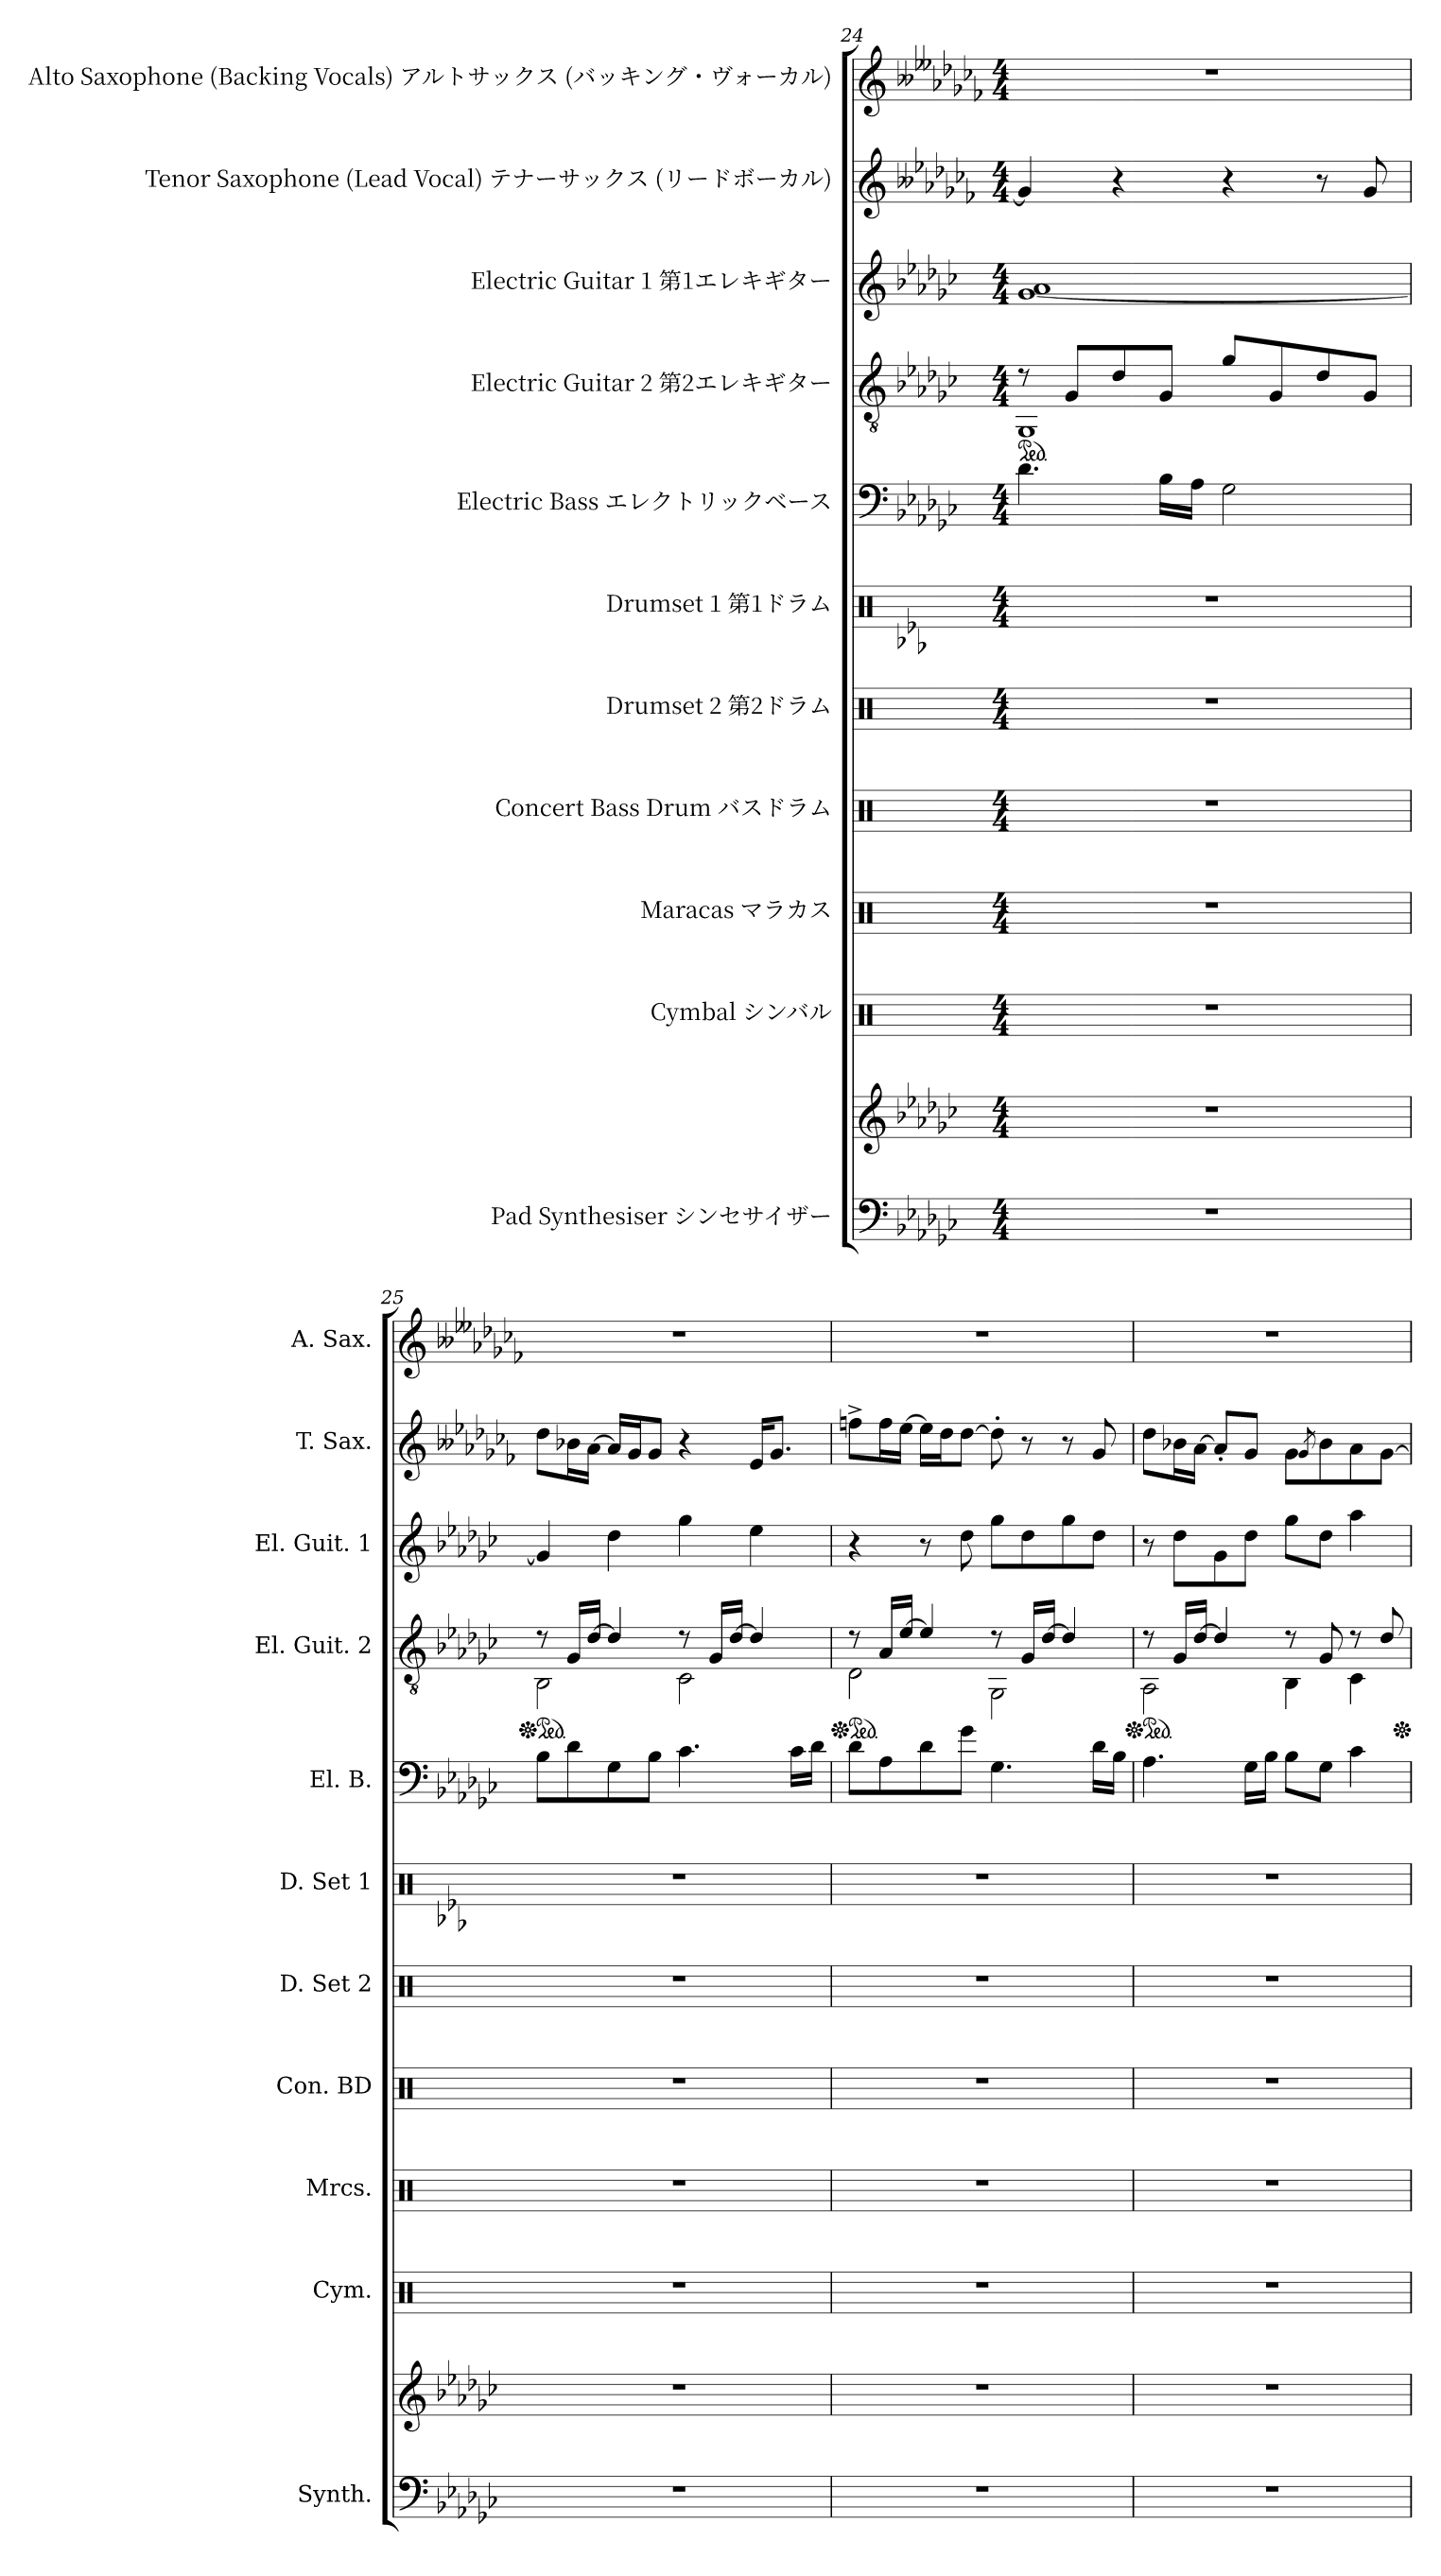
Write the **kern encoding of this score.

**kern	**kern	**kern	**kern	**kern	**kern	**kern	**kern	**kern	**kern	**kern	**kern
*part11	*part11	*part10	*part9	*part8	*part7	*part6	*part5	*part4	*part3	*part2	*part1
*staff12	*staff11	*staff10	*staff9	*staff8	*staff7	*staff6	*staff5	*staff4	*staff3	*staff2	*staff1
*I"Pad Synthesiser シンセサイザー	*	*I"Cymbal シンバル	*I"Maracas マラカス	*I"Concert Bass Drum バスドラム	*I"Drumset 2 第2ドラム	*I"Drumset 1 第1ドラム	*I"Electric Bass エレクトリックベース	*I"Electric Guitar 2 第2エレキギター	*I"Electric Guitar 1 第1エレキギター	*I"Tenor Saxophone (Lead Vocal) テナーサックス (リードボーカル)	*I"Alto Saxophone (Backing Vocals) アルトサックス  (バッキング・ヴォーカル)
*I'Synth.	*	*I'Cym.	*I'Mrcs.	*I'Con. BD	*I'D. Set 2	*I'D. Set 1	*I'El. B.	*I'El. Guit. 2	*I'El. Guit. 1	*I'T. Sax.	*I'A. Sax.
*clefF4	*clefG2	*clefX	*clefX	*clefX	*clefX	*clefX	*clefF4	*clefGv2	*clefG2	*clefG2	*clefG2
*	*	*	*	*	*	*	*ITrd7c12	*	*	*ITrd8c14	*ITrd5c9
*k[b-e-a-d-g-c-]	*k[b-e-a-d-g-c-]	*k[]	*k[]	*k[]	*k[]	*k[b-e-a-]	*k[b-e-a-d-g-c-]	*k[b-e-a-d-g-c-]	*k[b-e-a-d-g-c-]	*k[b--e-a-d-g-c-f-]	*k[b--e--a-d-g-c-f-]
*M4/4	*M4/4	*M4/4	*M4/4	*M4/4	*M4/4	*M4/4	*M4/4	*M4/4	*M4/4	*M4/4	*M4/4
*	*	*	*	*	*	*	*	*ped	*	*	*
=24	=24	=24	=24	=24	=24	=24	=24	=24	=24	=24	=24
*	*	*	*	*	*	*	*	*^	*	*	*
1r	1r	1r	1r	1r	1r	1r	4.D-\	8r	1GG-	[1g- 1a-	4G-/]	1r
.	.	.	.	.	.	.	.	8G-/L	.	.	.	.
.	.	.	.	.	.	.	.	8d-/	.	.	4r	.
.	.	.	.	.	.	.	16BB-\LL	8G-/J	.	.	.	.
.	.	.	.	.	.	.	16AA-\JJ	.	.	.	.	.
.	.	.	.	.	.	.	2GG-\	8g-/L	.	.	4r	.
.	.	.	.	.	.	.	.	8G-/	.	.	.	.
.	.	.	.	.	.	.	.	8d-/	.	.	8r	.
.	.	.	.	.	.	.	.	8G-/J	.	.	8G-/	.
=25	=25	=25	=25	=25	=25	=25	=25	=25	=25	=25	=25	=25
*	*	*	*	*	*	*	*	*Xped	*	*	*	*
*	*	*	*	*	*	*	*	*ped	*	*	*	*
1r	1r	1r	1r	1r	1r	1r	8BB-\L	8r	2BB-\	4g-/]	8d-\L	1r
.	.	.	.	.	.	.	8D-\	16G-/LL	.	.	16B-X\L	.
.	.	.	.	.	.	.	.	[16d-/JJ	.	.	[16A-\JJ	.
.	.	.	.	.	.	.	8GG-\	4d-/]	.	4dd-\	16A-/LL]	.
.	.	.	.	.	.	.	.	.	.	.	16G-/J	.
.	.	.	.	.	.	.	8BB-\J	.	.	.	8G-/J	.
.	.	.	.	.	.	.	4.C-\	8r	2C-\	4gg-\	4r	.
.	.	.	.	.	.	.	.	16G-/LL	.	.	.	.
.	.	.	.	.	.	.	.	[16d-/JJ	.	.	.	.
.	.	.	.	.	.	.	.	4d-/]	.	4ee-\	16E-/KL	.
.	.	.	.	.	.	.	.	.	.	.	8.G-/J	.
.	.	.	.	.	.	.	16C-\LL	.	.	.	.	.
.	.	.	.	.	.	.	16D-\JJ	.	.	.	.	.
=26	=26	=26	=26	=26	=26	=26	=26	=26	=26	=26	=26	=26
*	*	*	*	*	*	*	*	*Xped	*	*	*	*
*	*	*	*	*	*	*	*	*ped	*	*	*	*
1r	1r	1r	1r	1r	1r	1r	8D-\L	8r	2D-\	4r	8fn^\L	1r
.	.	.	.	.	.	.	8AA-\	16A-/LL	.	.	16f\L	.
.	.	.	.	.	.	.	.	[16e-/JJ	.	.	[16e-\JJ	.
.	.	.	.	.	.	.	8D-\	4e-/]	.	8r	16e-\LL]	.
.	.	.	.	.	.	.	.	.	.	.	16d-\J	.
.	.	.	.	.	.	.	8G-\J	.	.	8dd-\	[8d-\J	.
.	.	.	.	.	.	.	4.GG-\	8r	2GG-\	8gg-\L	8d-'\]	.
.	.	.	.	.	.	.	.	16G-/LL	.	8dd-\	8r	.
.	.	.	.	.	.	.	.	[16d-/JJ	.	.	.	.
.	.	.	.	.	.	.	.	4d-/]	.	8gg-\	8r	.
.	.	.	.	.	.	.	16D-\LL	.	.	8dd-\J	8G-/	.
.	.	.	.	.	.	.	16BB-\JJ	.	.	.	.	.
!!LO:PB:g=z
=27	=27	=27	=27	=27	=27	=27	=27	=27	=27	=27	=27	=27
*	*	*	*	*	*	*	*	*Xped	*	*	*	*
*	*	*	*	*	*	*	*	*ped	*	*	*	*
1r	1r	1r	1r	1r	1r	1r	4.AA-\	8r	2AA-\	8r	8d-\L	1r
.	.	.	.	.	.	.	.	16G-/LL	.	8dd-\L	16B-X\L	.
.	.	.	.	.	.	.	.	[16d-/JJ	.	.	[16A-\JJ	.
.	.	.	.	.	.	.	.	4d-/]	.	8g-\	8A-'/L]	.
.	.	.	.	.	.	.	16GG-\LL	.	.	8dd-\J	8G-/J	.
.	.	.	.	.	.	.	16BB-\JJ	.	.	.	.	.
.	.	.	.	.	.	.	8BB-\L	8r	4BB-\	8gg-\L	8G-\L	.
.	.	.	.	.	.	.	.	.	.	.	8qG-/	.
.	.	.	.	.	.	.	8GG-\J	8G-/	.	8dd-\J	8B-\	.
.	.	.	.	.	.	.	4C-\	8r	4C-\	4aa-\	8A-\	.
.	.	.	.	.	.	.	.	8d-/	.	.	[8G-\J	.
*	*	*	*	*	*	*	*	*v	*v	*	*	*
*	*	*	*	*	*	*	*	*Xped	*	*	*
=	=	=	=	=	=	=	=	=	=	=	=
*-	*-	*-	*-	*-	*-	*-	*-	*-	*-	*-	*-
